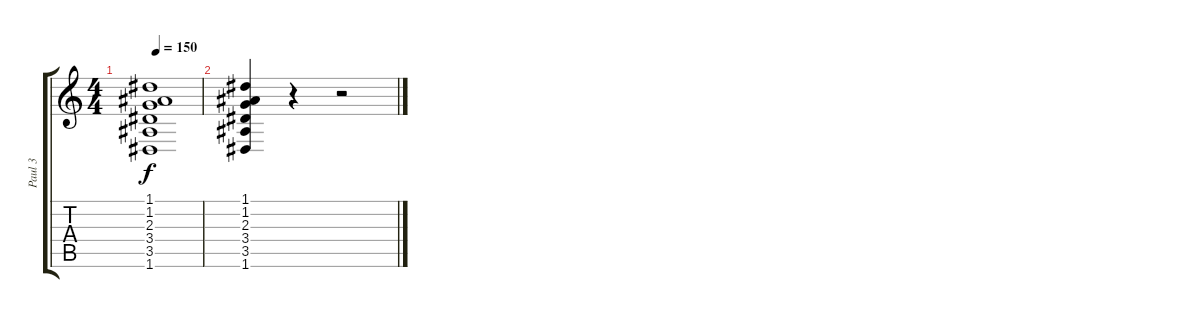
\track ("Paul 3" "Paul 3") {instrument distortionguitar}
\staff {score tabs}
\tuning (D4 A3 F3 C3 G2 D2) {hide}
\ts (4 4)
\tempo 150
\clef g2
\ks c
(1.1 1.2 2.3 3.4 3.5 1.6).1{dy f} |
(1.1 1.2 2.3 3.4 3.5 1.6).4 r.4 r.2
